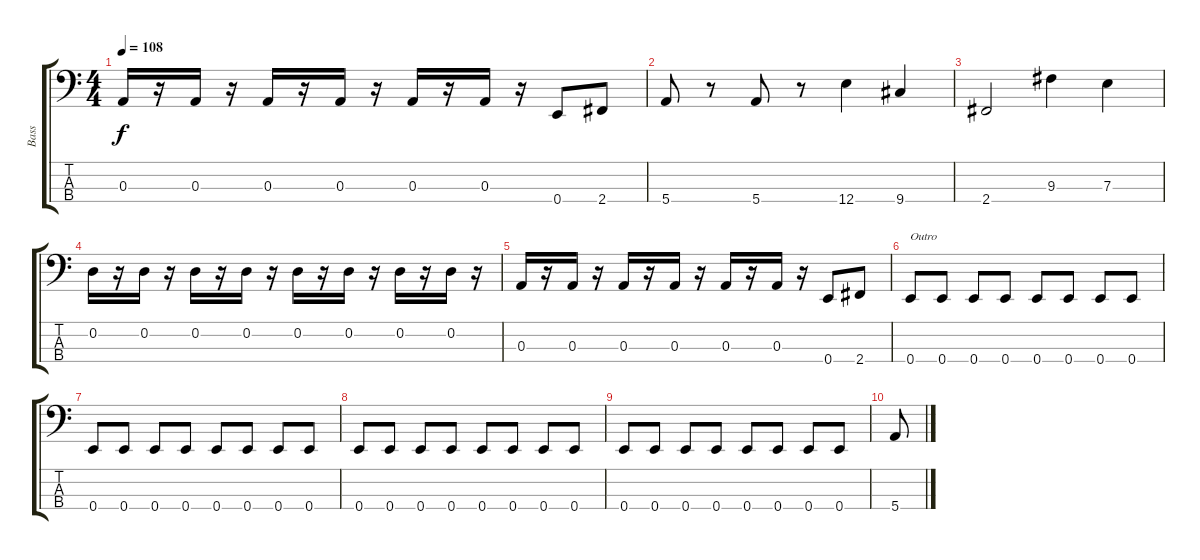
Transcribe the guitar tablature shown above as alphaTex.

\track ("Bass" "Bass") {instrument electricbassfinger}
\staff {score tabs}
\tuning (G2 D2 A1 E1) {hide}
\ts (4 4)
\tempo 108
\clef f4
\ks c
0.3.16{dy f} r.16 0.3.16 r.16 0.3.16 r.16 0.3.16 r.16 0.3.16 r.16 0.3.16 r.16 0.4.8 2.4.8 |
5.4.8 r.8 5.4.8 r.8 12.4.4 9.4.4 |
2.4.2 9.3.4 7.3.4 |
0.2.16 r.16 0.2.16 r.16 0.2.16 r.16 0.2.16 r.16 0.2.16 r.16 0.2.16 r.16 0.2.16 r.16 0.2.16 r.16 |
0.3.16 r.16 0.3.16 r.16 0.3.16 r.16 0.3.16 r.16 0.3.16 r.16 0.3.16 r.16 0.4.8 2.4.8 |
0.4.8{txt "Outro"} 0.4.8 0.4.8 0.4.8 0.4.8 0.4.8 0.4.8 0.4.8 |
0.4.8 0.4.8 0.4.8 0.4.8 0.4.8 0.4.8 0.4.8 0.4.8 |
0.4.8 0.4.8 0.4.8 0.4.8 0.4.8 0.4.8 0.4.8 0.4.8 |
0.4.8 0.4.8 0.4.8 0.4.8 0.4.8 0.4.8 0.4.8 0.4.8 |
5.4.8
